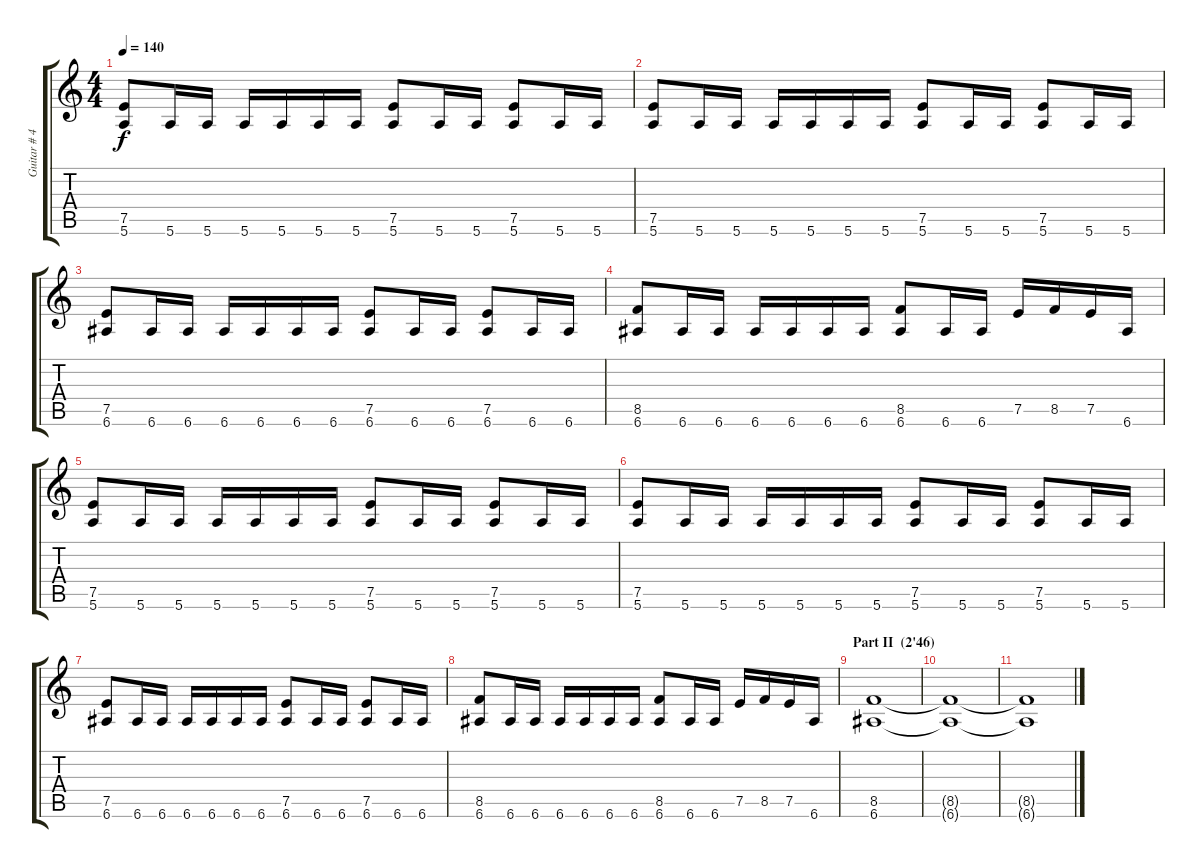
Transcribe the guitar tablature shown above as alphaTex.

\track ("Guitar # 4 - Overdriven Guitar" "Guitar # 4") {instrument overdrivenguitar}
\staff {score tabs}
\tuning (E4 B3 G3 D3 A2 E2) {hide}
\ts (4 4)
\tempo 140
\clef g2
\ks c
(7.5 5.6).8{dy f} 5.6.16 5.6.16 5.6.16 5.6.16 5.6.16 5.6.16 (7.5 5.6).8 5.6.16 5.6.16 (7.5 5.6).8 5.6.16 5.6.16 |
(7.5 5.6).8 5.6.16 5.6.16 5.6.16 5.6.16 5.6.16 5.6.16 (7.5 5.6).8 5.6.16 5.6.16 (7.5 5.6).8 5.6.16 5.6.16 |
(7.5 6.6).8 6.6.16 6.6.16 6.6.16 6.6.16 6.6.16 6.6.16 (7.5 6.6).8 6.6.16 6.6.16 (7.5 6.6).8 6.6.16 6.6.16 |
(8.5 6.6).8 6.6.16 6.6.16 6.6.16 6.6.16 6.6.16 6.6.16 (8.5 6.6).8 6.6.16 6.6.16 7.5.16 8.5.16 7.5.16 6.6.16 |
(7.5 5.6).8 5.6.16 5.6.16 5.6.16 5.6.16 5.6.16 5.6.16 (7.5 5.6).8 5.6.16 5.6.16 (7.5 5.6).8 5.6.16 5.6.16 |
(7.5 5.6).8 5.6.16 5.6.16 5.6.16 5.6.16 5.6.16 5.6.16 (7.5 5.6).8 5.6.16 5.6.16 (7.5 5.6).8 5.6.16 5.6.16 |
(7.5 6.6).8 6.6.16 6.6.16 6.6.16 6.6.16 6.6.16 6.6.16 (7.5 6.6).8 6.6.16 6.6.16 (7.5 6.6).8 6.6.16 6.6.16 |
(8.5 6.6).8 6.6.16 6.6.16 6.6.16 6.6.16 6.6.16 6.6.16 (8.5 6.6).8 6.6.16 6.6.16 7.5.16 8.5.16 7.5.16 6.6.16 |
\section ("" "Part II  (2'46)")
(8.5 6.6).1{volume 0} |
(8.5{t} 6.6{t}).1 |
(8.5{t} 6.6{t}).1
